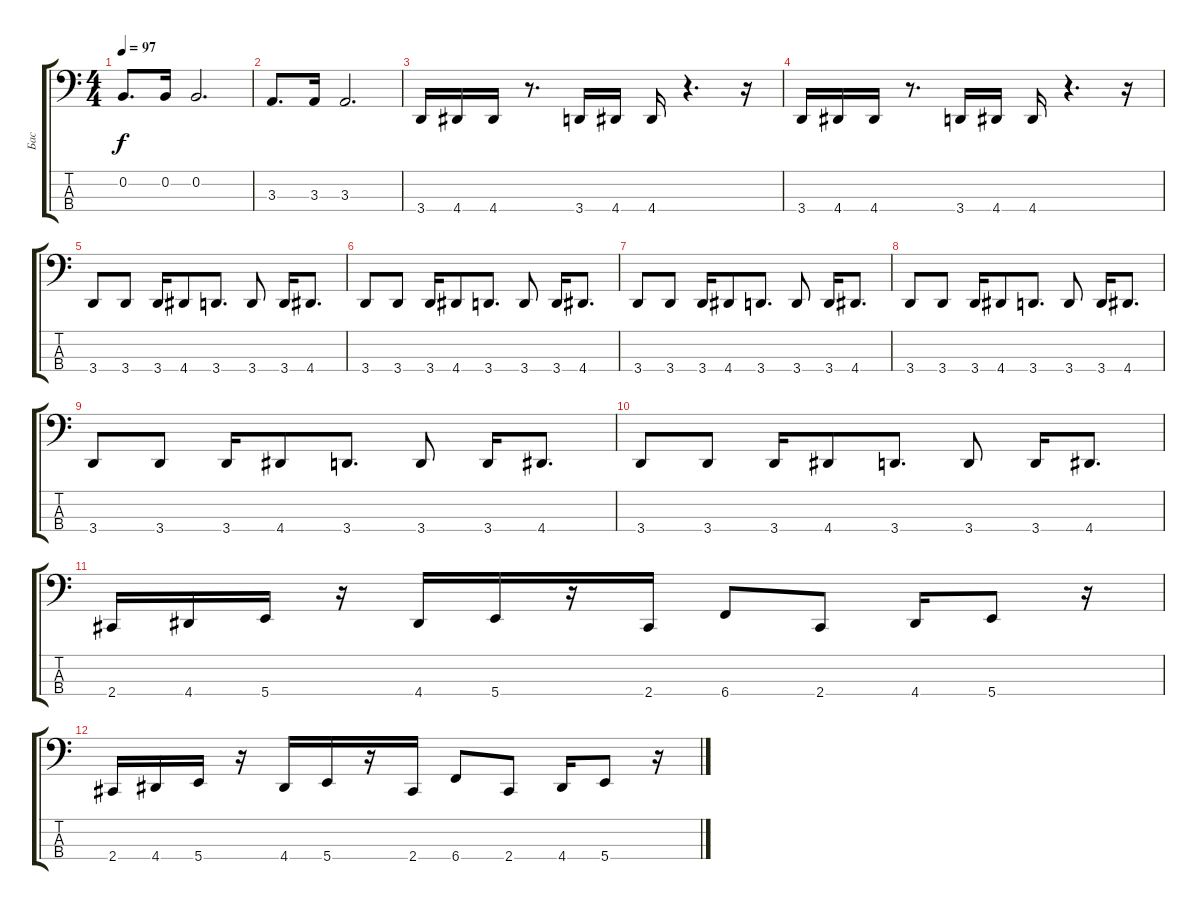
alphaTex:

\track ("Бас" "Бас") {instrument electricbassfinger}
\staff {score tabs}
\tuning (E2 B1 Gb1 B0) {hide}
\ts (4 4)
\tempo 97
\clef f4
\ks c
0.2.8{d dy f} 0.2.16 0.2.2{d} |
3.3.8{d} 3.3.16 3.3.2{d} |
3.4.16 4.4.16 4.4.16 r.8{d} 3.4.16 4.4.16 4.4.16 r.4{d} r.16 |
3.4.16 4.4.16 4.4.16 r.8{d} 3.4.16 4.4.16 4.4.16 r.4{d} r.16 |
3.4.8 3.4.8 3.4.16 4.4.8 3.4.8{d} 3.4.8 3.4.16 4.4.8{d} |
3.4.8 3.4.8 3.4.16 4.4.8 3.4.8{d} 3.4.8 3.4.16 4.4.8{d} |
3.4.8 3.4.8 3.4.16 4.4.8 3.4.8{d} 3.4.8 3.4.16 4.4.8{d} |
3.4.8 3.4.8 3.4.16 4.4.8 3.4.8{d} 3.4.8 3.4.16 4.4.8{d} |
3.4.8 3.4.8 3.4.16 4.4.8 3.4.8{d} 3.4.8 3.4.16 4.4.8{d} |
3.4.8 3.4.8 3.4.16 4.4.8 3.4.8{d} 3.4.8 3.4.16 4.4.8{d} |
2.4.16 4.4.16 5.4.16 r.16 4.4.16 5.4.16 r.16 2.4.16 6.4.8 2.4.8 4.4.16 5.4.8 r.16 |
2.4.16 4.4.16 5.4.16 r.16 4.4.16 5.4.16 r.16 2.4.16 6.4.8 2.4.8 4.4.16 5.4.8 r.16
